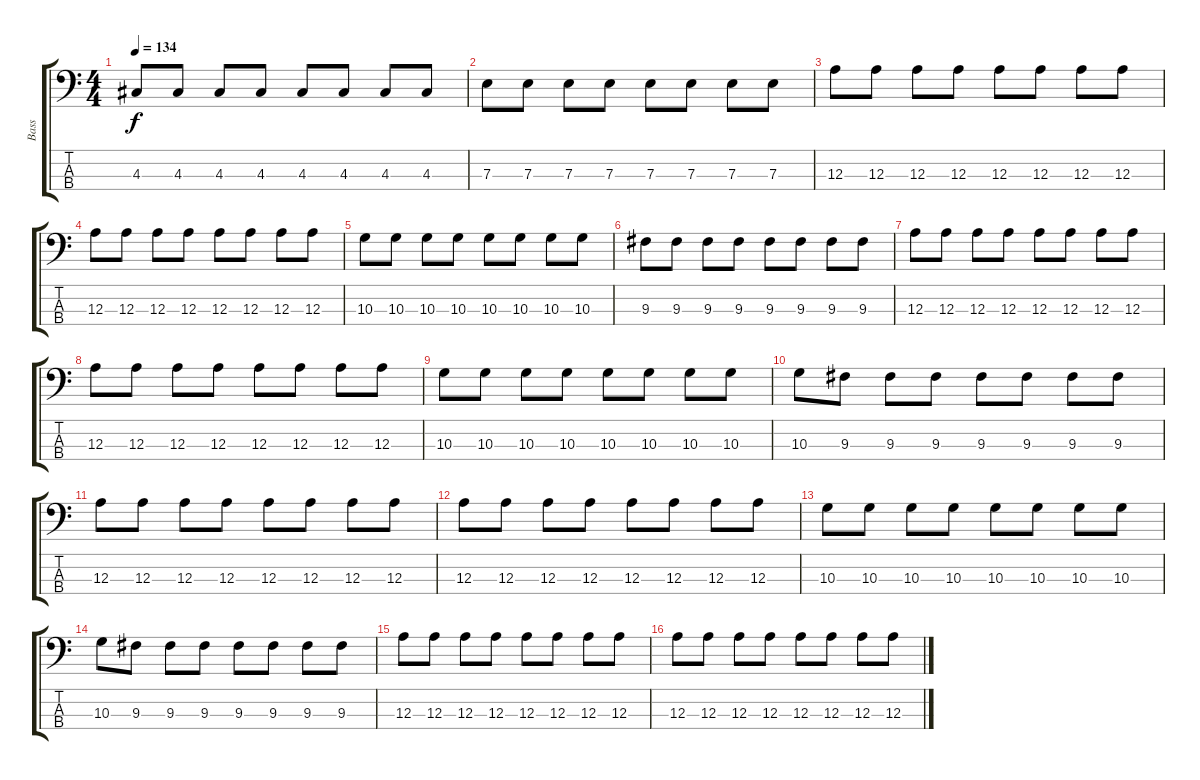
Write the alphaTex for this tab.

\track ("Bass" "Bass") {instrument electricbassfinger}
\staff {score tabs}
\tuning (G2 D2 A1 E1) {hide}
\ts (4 4)
\tempo 134
\clef f4
\ks c
4.3.8{dy f} 4.3.8 4.3.8 4.3.8 4.3.8 4.3.8 4.3.8 4.3.8 |
7.3.8 7.3.8 7.3.8 7.3.8 7.3.8 7.3.8 7.3.8 7.3.8 |
12.3.8 12.3.8 12.3.8 12.3.8 12.3.8 12.3.8 12.3.8 12.3.8 |
12.3.8 12.3.8 12.3.8 12.3.8 12.3.8 12.3.8 12.3.8 12.3.8 |
10.3.8 10.3.8 10.3.8 10.3.8 10.3.8 10.3.8 10.3.8 10.3.8 |
9.3.8 9.3.8 9.3.8 9.3.8 9.3.8 9.3.8 9.3.8 9.3.8 |
12.3.8 12.3.8 12.3.8 12.3.8 12.3.8 12.3.8 12.3.8 12.3.8 |
12.3.8 12.3.8 12.3.8 12.3.8 12.3.8 12.3.8 12.3.8 12.3.8 |
10.3.8 10.3.8 10.3.8 10.3.8 10.3.8 10.3.8 10.3.8 10.3.8 |
10.3.8 9.3.8 9.3.8 9.3.8 9.3.8 9.3.8 9.3.8 9.3.8 |
12.3.8 12.3.8 12.3.8 12.3.8 12.3.8 12.3.8 12.3.8 12.3.8 |
12.3.8 12.3.8 12.3.8 12.3.8 12.3.8 12.3.8 12.3.8 12.3.8 |
10.3.8 10.3.8 10.3.8 10.3.8 10.3.8 10.3.8 10.3.8 10.3.8 |
10.3.8 9.3.8 9.3.8 9.3.8 9.3.8 9.3.8 9.3.8 9.3.8 |
12.3.8 12.3.8 12.3.8 12.3.8 12.3.8 12.3.8 12.3.8 12.3.8 |
12.3.8 12.3.8 12.3.8 12.3.8 12.3.8 12.3.8 12.3.8 12.3.8
